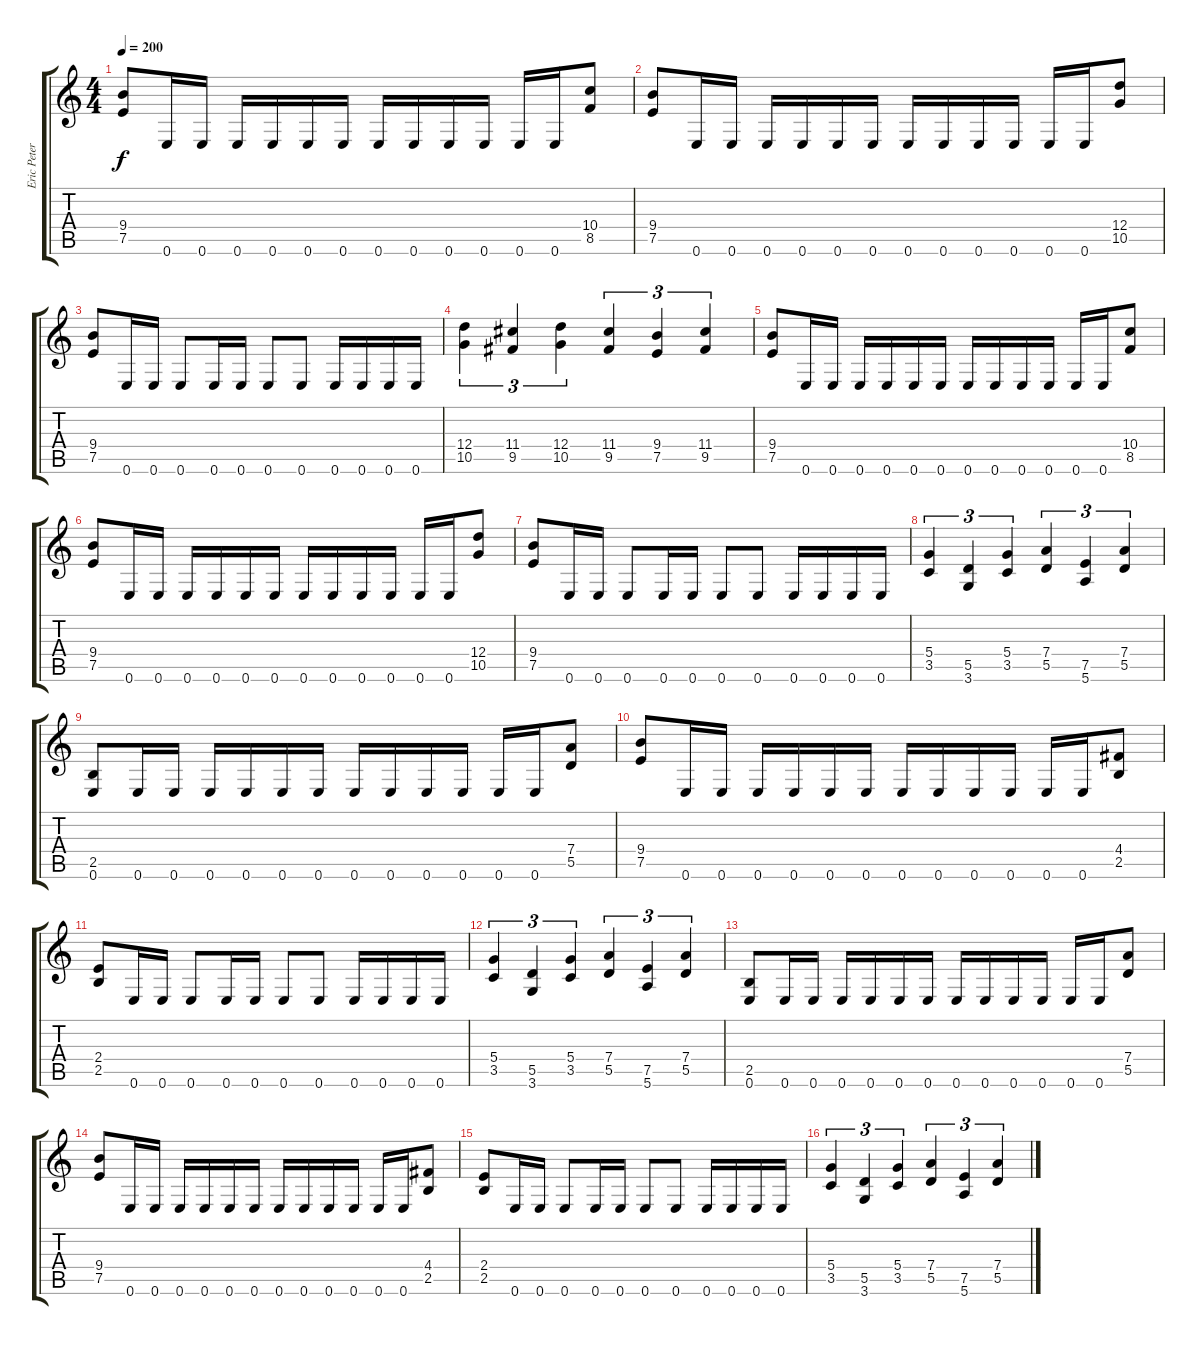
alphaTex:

\track ("Eric Peterson" "Eric Peter") {instrument distortionguitar}
\staff {score tabs}
\tuning (E4 B3 G3 D3 A2 E2) {hide}
\ts (4 4)
\tempo 200
\clef g2
\ks c
(9.4 7.5).8{dy f} 0.6.16 0.6.16 0.6.16 0.6.16 0.6.16 0.6.16 0.6.16 0.6.16 0.6.16 0.6.16 0.6.16 0.6.16 (10.4 8.5).8 |
(9.4 7.5).8 0.6.16 0.6.16 0.6.16 0.6.16 0.6.16 0.6.16 0.6.16 0.6.16 0.6.16 0.6.16 0.6.16 0.6.16 (12.4 10.5).8 |
(9.4 7.5).8 0.6.16 0.6.16 0.6.8 0.6.16 0.6.16 0.6.8 0.6.8 0.6.16 0.6.16 0.6.16 0.6.16 |
(12.4 10.5).4{tu (3 2)} (11.4 9.5).4{tu (3 2)} (12.4 10.5).4{tu (3 2)} (11.4 9.5).4{tu (3 2)} (9.4 7.5).4{tu (3 2)} (11.4 9.5).4{tu (3 2)} |
(9.4 7.5).8 0.6.16 0.6.16 0.6.16 0.6.16 0.6.16 0.6.16 0.6.16 0.6.16 0.6.16 0.6.16 0.6.16 0.6.16 (10.4 8.5).8 |
(9.4 7.5).8 0.6.16 0.6.16 0.6.16 0.6.16 0.6.16 0.6.16 0.6.16 0.6.16 0.6.16 0.6.16 0.6.16 0.6.16 (12.4 10.5).8 |
(9.4 7.5).8 0.6.16 0.6.16 0.6.8 0.6.16 0.6.16 0.6.8 0.6.8 0.6.16 0.6.16 0.6.16 0.6.16 |
(5.4 3.5).4{tu (3 2)} (5.5 3.6).4{tu (3 2)} (5.4 3.5).4{tu (3 2)} (7.4 5.5).4{tu (3 2)} (7.5 5.6).4{tu (3 2)} (7.4 5.5).4{tu (3 2)} |
(2.5 0.6).8 0.6.16 0.6.16 0.6.16 0.6.16 0.6.16 0.6.16 0.6.16 0.6.16 0.6.16 0.6.16 0.6.16 0.6.16 (7.4 5.5).8 |
(9.4 7.5).8 0.6.16 0.6.16 0.6.16 0.6.16 0.6.16 0.6.16 0.6.16 0.6.16 0.6.16 0.6.16 0.6.16 0.6.16 (4.4 2.5).8 |
(2.4 2.5).8 0.6.16 0.6.16 0.6.8 0.6.16 0.6.16 0.6.8 0.6.8 0.6.16 0.6.16 0.6.16 0.6.16 |
(5.4 3.5).4{tu (3 2)} (5.5 3.6).4{tu (3 2)} (5.4 3.5).4{tu (3 2)} (7.4 5.5).4{tu (3 2)} (7.5 5.6).4{tu (3 2)} (7.4 5.5).4{tu (3 2)} |
(2.5 0.6).8 0.6.16 0.6.16 0.6.16 0.6.16 0.6.16 0.6.16 0.6.16 0.6.16 0.6.16 0.6.16 0.6.16 0.6.16 (7.4 5.5).8 |
(9.4 7.5).8 0.6.16 0.6.16 0.6.16 0.6.16 0.6.16 0.6.16 0.6.16 0.6.16 0.6.16 0.6.16 0.6.16 0.6.16 (4.4 2.5).8 |
(2.4 2.5).8 0.6.16 0.6.16 0.6.8 0.6.16 0.6.16 0.6.8 0.6.8 0.6.16 0.6.16 0.6.16 0.6.16 |
(5.4 3.5).4{tu (3 2)} (5.5 3.6).4{tu (3 2)} (5.4 3.5).4{tu (3 2)} (7.4 5.5).4{tu (3 2)} (7.5 5.6).4{tu (3 2)} (7.4 5.5).4{tu (3 2)}
